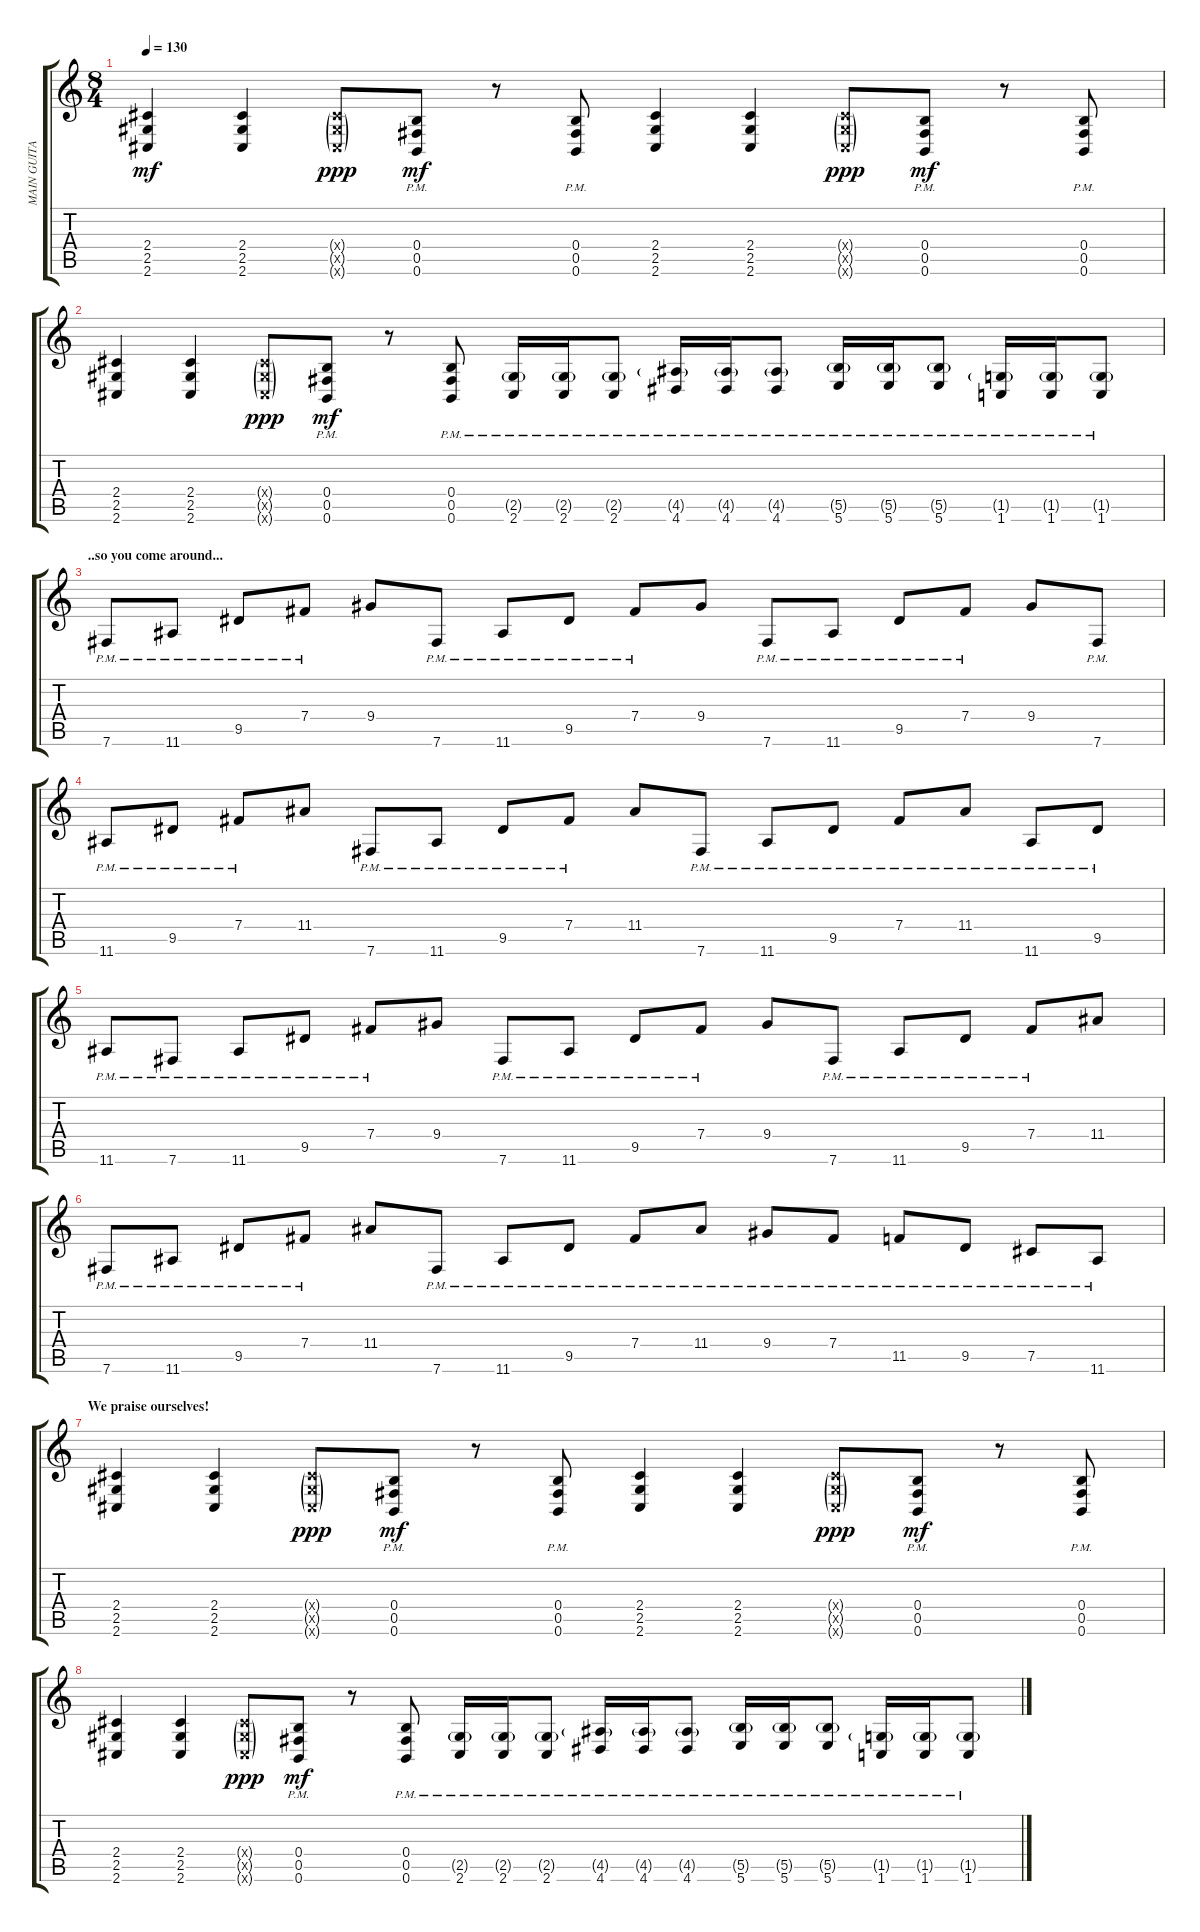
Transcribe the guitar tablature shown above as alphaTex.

\track ("MAIN GUITAR" "MAIN GUITA") {instrument distortionguitar}
\staff {score tabs}
\tuning (Eb4 B3 Gb3 B2 Gb2 B1) {hide}
\ts (8 4)
\tempo 130
\clef g2
\ks c
(2.4 2.5 2.6).4{dy mf} (2.4 2.5 2.6).4 (2.4{g x} 2.5{g x} 2.6{g x}).8{dy ppp} (0.4{pm} 0.5 0.6).8{dy mf} r.8 (0.4{pm} 0.5 0.6).8 (2.4 2.5 2.6).4 (2.4 2.5 2.6).4 (2.4{g x} 2.5{g x} 2.6{g x}).8{dy ppp} (0.4{pm} 0.5 0.6).8{dy mf} r.8 (0.4{pm} 0.5 0.6).8 |
(2.4 2.5 2.6).4 (2.4 2.5 2.6).4 (2.4{g x} 2.5{g x} 2.6{g x}).8{dy ppp} (0.4{pm} 0.5 0.6).8{dy mf} r.8 (0.4{pm} 0.5 0.6).8 (2.5{g pm} 2.6{pm}).16 (2.5{g pm} 2.6{pm}).16 (2.5{g pm} 2.6{pm}).8 (4.5{g pm} 4.6{pm}).16 (4.5{g pm} 4.6{pm}).16 (4.5{g pm} 4.6{pm}).8 (5.5{g pm} 5.6{pm}).16 (5.5{g pm} 5.6{pm}).16 (5.5{g pm} 5.6{pm}).8 (1.5{g pm} 1.6{pm}).16 (1.5{g pm} 1.6{pm}).16 (1.5{g pm} 1.6{pm}).8 |
\section ("" "..so you come around...")
7.6{pm}.8 11.6{pm}.8 9.5{pm}.8 7.4{pm}.8 9.4.8 7.6{pm}.8 11.6{pm}.8 9.5{pm}.8 7.4{pm}.8 9.4.8 7.6{pm}.8 11.6{pm}.8 9.5{pm}.8 7.4{pm}.8 9.4.8 7.6{pm}.8 |
11.6{pm}.8 9.5{pm}.8 7.4{pm}.8 11.4.8 7.6{pm}.8 11.6{pm}.8 9.5{pm}.8 7.4{pm}.8 11.4.8 7.6{pm}.8 11.6{pm}.8 9.5{pm}.8 7.4{pm}.8 11.4{pm}.8 11.6{pm}.8 9.5{pm}.8 |
11.6{pm}.8 7.6{pm}.8 11.6{pm}.8 9.5{pm}.8 7.4{pm}.8 9.4.8 7.6{pm}.8 11.6{pm}.8 9.5{pm}.8 7.4{pm}.8 9.4.8 7.6{pm}.8 11.6{pm}.8 9.5{pm}.8 7.4{pm}.8 11.4.8 |
7.6{pm}.8 11.6{pm}.8 9.5{pm}.8 7.4{pm}.8 11.4.8 7.6{pm}.8 11.6{pm}.8 9.5{pm}.8 7.4{pm}.8 11.4{pm}.8 9.4{pm}.8 7.4{pm}.8 11.5{pm}.8 9.5{pm}.8 7.5{pm}.8 11.6{pm}.8 |
\section ("" "We praise ourselves!")
(2.4 2.5 2.6).4 (2.4 2.5 2.6).4 (2.4{g x} 2.5{g x} 2.6{g x}).8{dy ppp} (0.4{pm} 0.5 0.6).8{dy mf} r.8 (0.4{pm} 0.5 0.6).8 (2.4 2.5 2.6).4 (2.4 2.5 2.6).4 (2.4{g x} 2.5{g x} 2.6{g x}).8{dy ppp} (0.4{pm} 0.5 0.6).8{dy mf} r.8 (0.4{pm} 0.5 0.6).8 |
(2.4 2.5 2.6).4 (2.4 2.5 2.6).4 (2.4{g x} 2.5{g x} 2.6{g x}).8{dy ppp} (0.4{pm} 0.5 0.6).8{dy mf} r.8 (0.4{pm} 0.5 0.6).8 (2.5{g pm} 2.6{pm}).16 (2.5{g pm} 2.6{pm}).16 (2.5{g pm} 2.6{pm}).8 (4.5{g pm} 4.6{pm}).16 (4.5{g pm} 4.6{pm}).16 (4.5{g pm} 4.6{pm}).8 (5.5{g pm} 5.6{pm}).16 (5.5{g pm} 5.6{pm}).16 (5.5{g pm} 5.6{pm}).8 (1.5{g pm} 1.6{pm}).16 (1.5{g pm} 1.6{pm}).16 (1.5{g pm} 1.6{pm}).8
